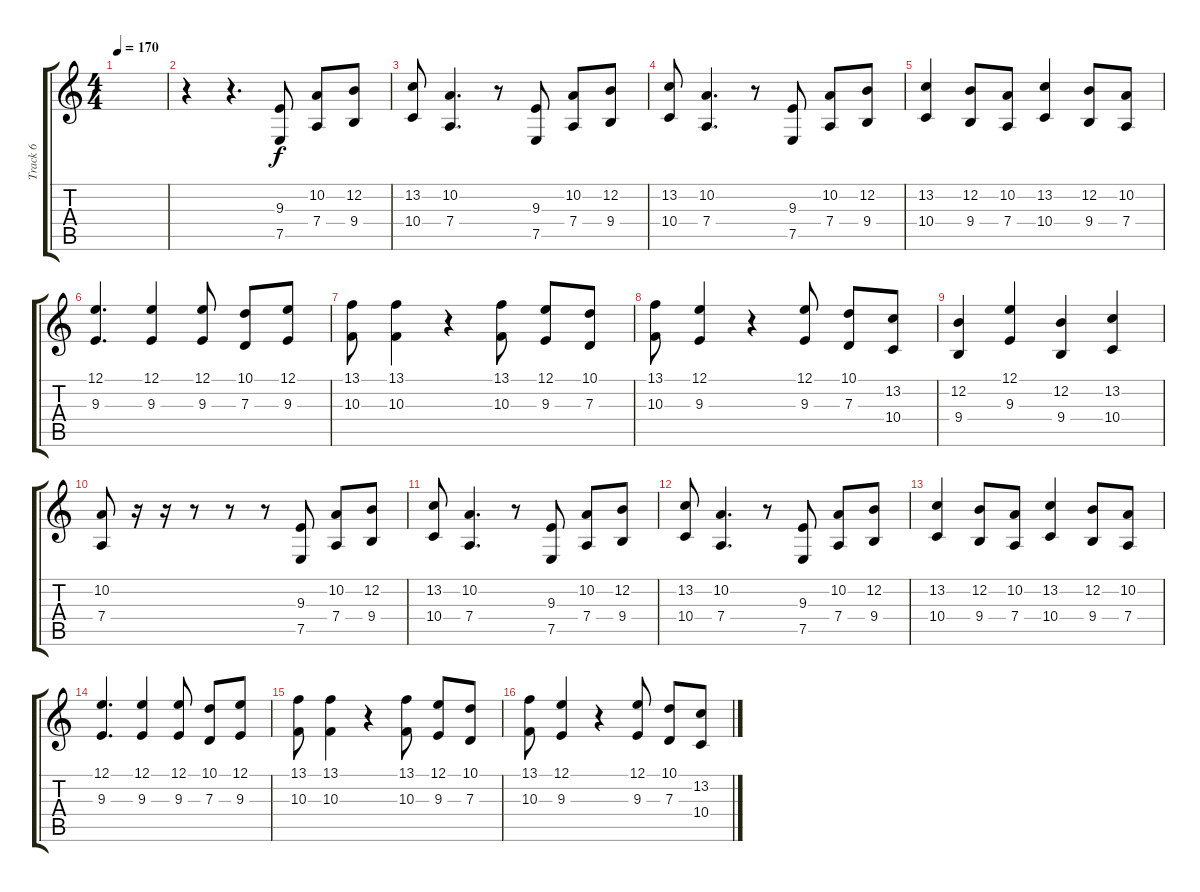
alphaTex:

\track ("Track 6" "Track 6") {instrument brasssection}
\staff {score tabs}
\tuning (E4 B3 G3 D3 A2 E2) {hide}
\ts (4 4)
\tempo 170
\clef g2
\ks c
|
r.4 r.4{d} (9.3 7.5).8{dy f} (10.2 7.4).8 (12.2 9.4).8 |
(13.2 10.4).8 (10.2 7.4).4{d} r.8 (9.3 7.5).8 (10.2 7.4).8 (12.2 9.4).8 |
(13.2 10.4).8 (10.2 7.4).4{d} r.8 (9.3 7.5).8 (10.2 7.4).8 (12.2 9.4).8 |
(13.2 10.4).4 (12.2 9.4).8 (10.2 7.4).8 (13.2 10.4).4 (12.2 9.4).8 (10.2 7.4).8 |
(12.1 9.3).4{d} (12.1 9.3).4 (12.1 9.3).8 (10.1 7.3).8 (12.1 9.3).8 |
(13.1 10.3).8 (13.1 10.3).4 r.4 (13.1 10.3).8 (12.1 9.3).8 (10.1 7.3).8 |
(13.1 10.3).8 (12.1 9.3).4 r.4 (12.1 9.3).8 (10.1 7.3).8 (13.2 10.4).8 |
(12.2 9.4).4 (12.1 9.3).4 (12.2 9.4).4 (13.2 10.4).4 |
(10.2 7.4).8 r.16 r.16 r.8 r.8 r.8 (9.3 7.5).8 (10.2 7.4).8 (12.2 9.4).8 |
(13.2 10.4).8 (10.2 7.4).4{d} r.8 (9.3 7.5).8 (10.2 7.4).8 (12.2 9.4).8 |
(13.2 10.4).8 (10.2 7.4).4{d} r.8 (9.3 7.5).8 (10.2 7.4).8 (12.2 9.4).8 |
(13.2 10.4).4 (12.2 9.4).8 (10.2 7.4).8 (13.2 10.4).4 (12.2 9.4).8 (10.2 7.4).8 |
(12.1 9.3).4{d} (12.1 9.3).4 (12.1 9.3).8 (10.1 7.3).8 (12.1 9.3).8 |
(13.1 10.3).8 (13.1 10.3).4 r.4 (13.1 10.3).8 (12.1 9.3).8 (10.1 7.3).8 |
(13.1 10.3).8 (12.1 9.3).4 r.4 (12.1 9.3).8 (10.1 7.3).8 (13.2 10.4).8
